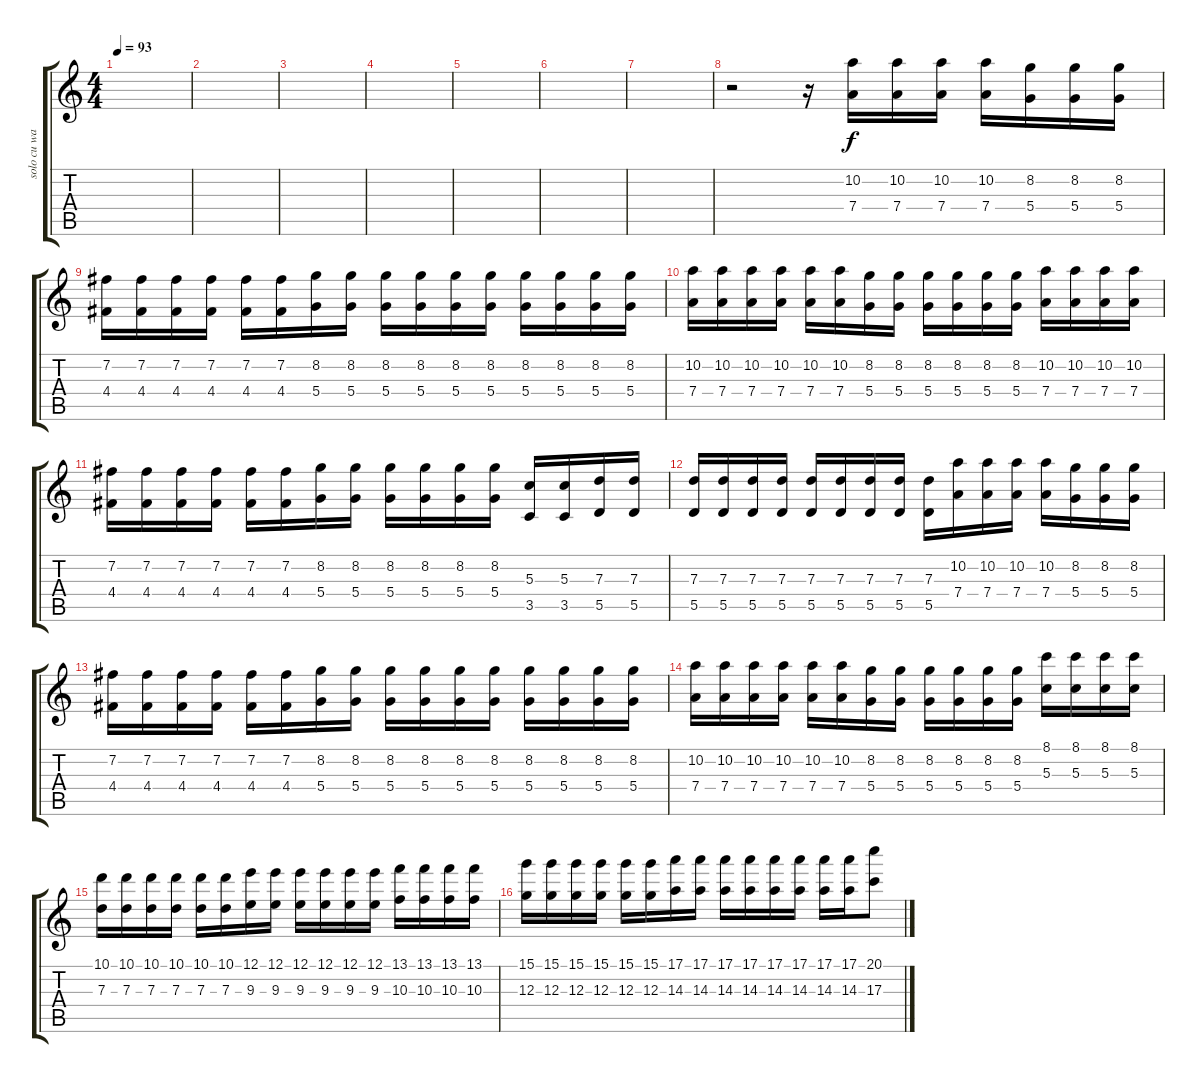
\track ("solo cu wah-wah" "solo cu wa") {instrument overdrivenguitar}
\staff {score tabs}
\tuning (E4 B3 G3 D3 A2 D2) {hide}
\ts (4 4)
\tempo 93
\clef g2
\ks c
|
|
|
|
|
|
|
r.2 r.16 (10.2 7.4).16 (10.2 7.4).16 (10.2 7.4).16 (10.2 7.4).16 (8.2 5.4).16 (8.2 5.4).16 (8.2 5.4).16 |
(7.2 4.4).16 (7.2 4.4).16 (7.2 4.4).16 (7.2 4.4).16 (7.2 4.4).16 (7.2 4.4).16 (8.2 5.4).16 (8.2 5.4).16 (8.2 5.4).16 (8.2 5.4).16 (8.2 5.4).16 (8.2 5.4).16 (8.2 5.4).16 (8.2 5.4).16 (8.2 5.4).16 (8.2 5.4).16 |
(10.2 7.4).16 (10.2 7.4).16 (10.2 7.4).16 (10.2 7.4).16 (10.2 7.4).16 (10.2 7.4).16 (8.2 5.4).16 (8.2 5.4).16 (8.2 5.4).16 (8.2 5.4).16 (8.2 5.4).16 (8.2 5.4).16 (10.2 7.4).16 (10.2 7.4).16 (10.2 7.4).16 (10.2 7.4).16 |
(7.2 4.4).16 (7.2 4.4).16 (7.2 4.4).16 (7.2 4.4).16 (7.2 4.4).16 (7.2 4.4).16 (8.2 5.4).16 (8.2 5.4).16 (8.2 5.4).16 (8.2 5.4).16 (8.2 5.4).16 (8.2 5.4).16 (5.3 3.5).16 (5.3 3.5).16 (7.3 5.5).16 (7.3 5.5).16 |
(7.3 5.5).16 (7.3 5.5).16 (7.3 5.5).16 (7.3 5.5).16 (7.3 5.5).16 (7.3 5.5).16 (7.3 5.5).16 (7.3 5.5).16 (7.3 5.5).16 (10.2 7.4).16 (10.2 7.4).16 (10.2 7.4).16 (10.2 7.4).16 (8.2 5.4).16 (8.2 5.4).16 (8.2 5.4).16 |
(7.2 4.4).16 (7.2 4.4).16 (7.2 4.4).16 (7.2 4.4).16 (7.2 4.4).16 (7.2 4.4).16 (8.2 5.4).16 (8.2 5.4).16 (8.2 5.4).16 (8.2 5.4).16 (8.2 5.4).16 (8.2 5.4).16 (8.2 5.4).16 (8.2 5.4).16 (8.2 5.4).16 (8.2 5.4).16 |
(10.2 7.4).16 (10.2 7.4).16 (10.2 7.4).16 (10.2 7.4).16 (10.2 7.4).16 (10.2 7.4).16 (8.2 5.4).16 (8.2 5.4).16 (8.2 5.4).16 (8.2 5.4).16 (8.2 5.4).16 (8.2 5.4).16 (8.1 5.3).16 (8.1 5.3).16 (8.1 5.3).16 (8.1 5.3).16 |
(10.1 7.3).16 (10.1 7.3).16 (10.1 7.3).16 (10.1 7.3).16 (10.1 7.3).16 (10.1 7.3).16 (12.1 9.3).16 (12.1 9.3).16 (12.1 9.3).16 (12.1 9.3).16 (12.1 9.3).16 (12.1 9.3).16 (13.1 10.3).16 (13.1 10.3).16 (13.1 10.3).16 (13.1 10.3).16 |
(15.1 12.3).16 (15.1 12.3).16 (15.1 12.3).16 (15.1 12.3).16 (15.1 12.3).16 (15.1 12.3).16 (17.1 14.3).16 (17.1 14.3).16 (17.1 14.3).16 (17.1 14.3).16 (17.1 14.3).16 (17.1 14.3).16 (17.1 14.3).16 (17.1 14.3).16 (20.1 17.3).8
